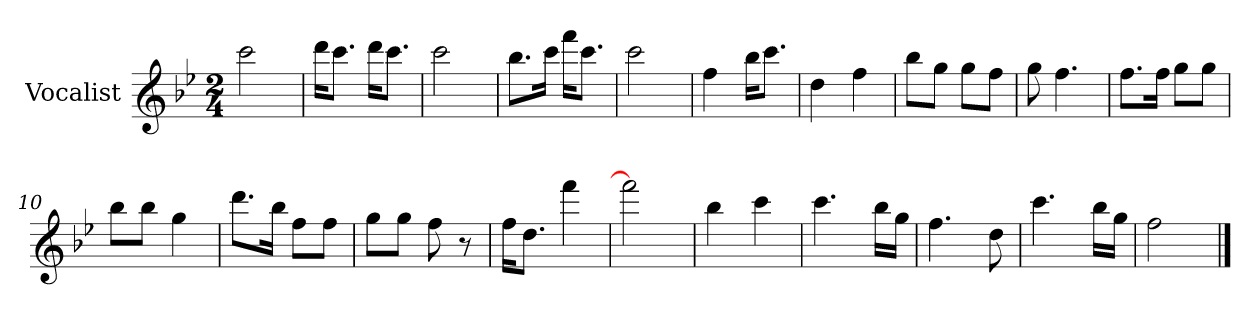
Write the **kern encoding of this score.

**kern
*part1
*staff1
*I"Vocalist
*k[b-e-]
*B-:
*M2/4
=
2ccc
=1
16dddKL
8.cccJ
16dddKL
8.cccJ
=2
2ccc
=3
8.bb-L
16cccJk
16fffKL
8.cccJ
=4
2ccc
=5
4ff
16bb-KL
8.cccJ
=6
4dd
4ff
=7
8bb-L
8ggJ
8ggL
8ffJ
=8
8gg
4.ff
=9
8.ffL
16ffJk
8ggL
8ggJ
=10
8bb-L
8bb-J
4gg
=11
8.dddL
16bb-Jk
8ffL
8ffJ
=12
8ggL
8ggJ
8ff
8r
=13
16ffKL
8.ddJ
4fff
=14
2fff]
=15
4bb-
4ccc
=16
4.ccc
16bb-LL
16ggJJ
=17
4.ff
8dd
=18
4.ccc
16bb-LL
16ggJJ
=19
2ff
==
*-
